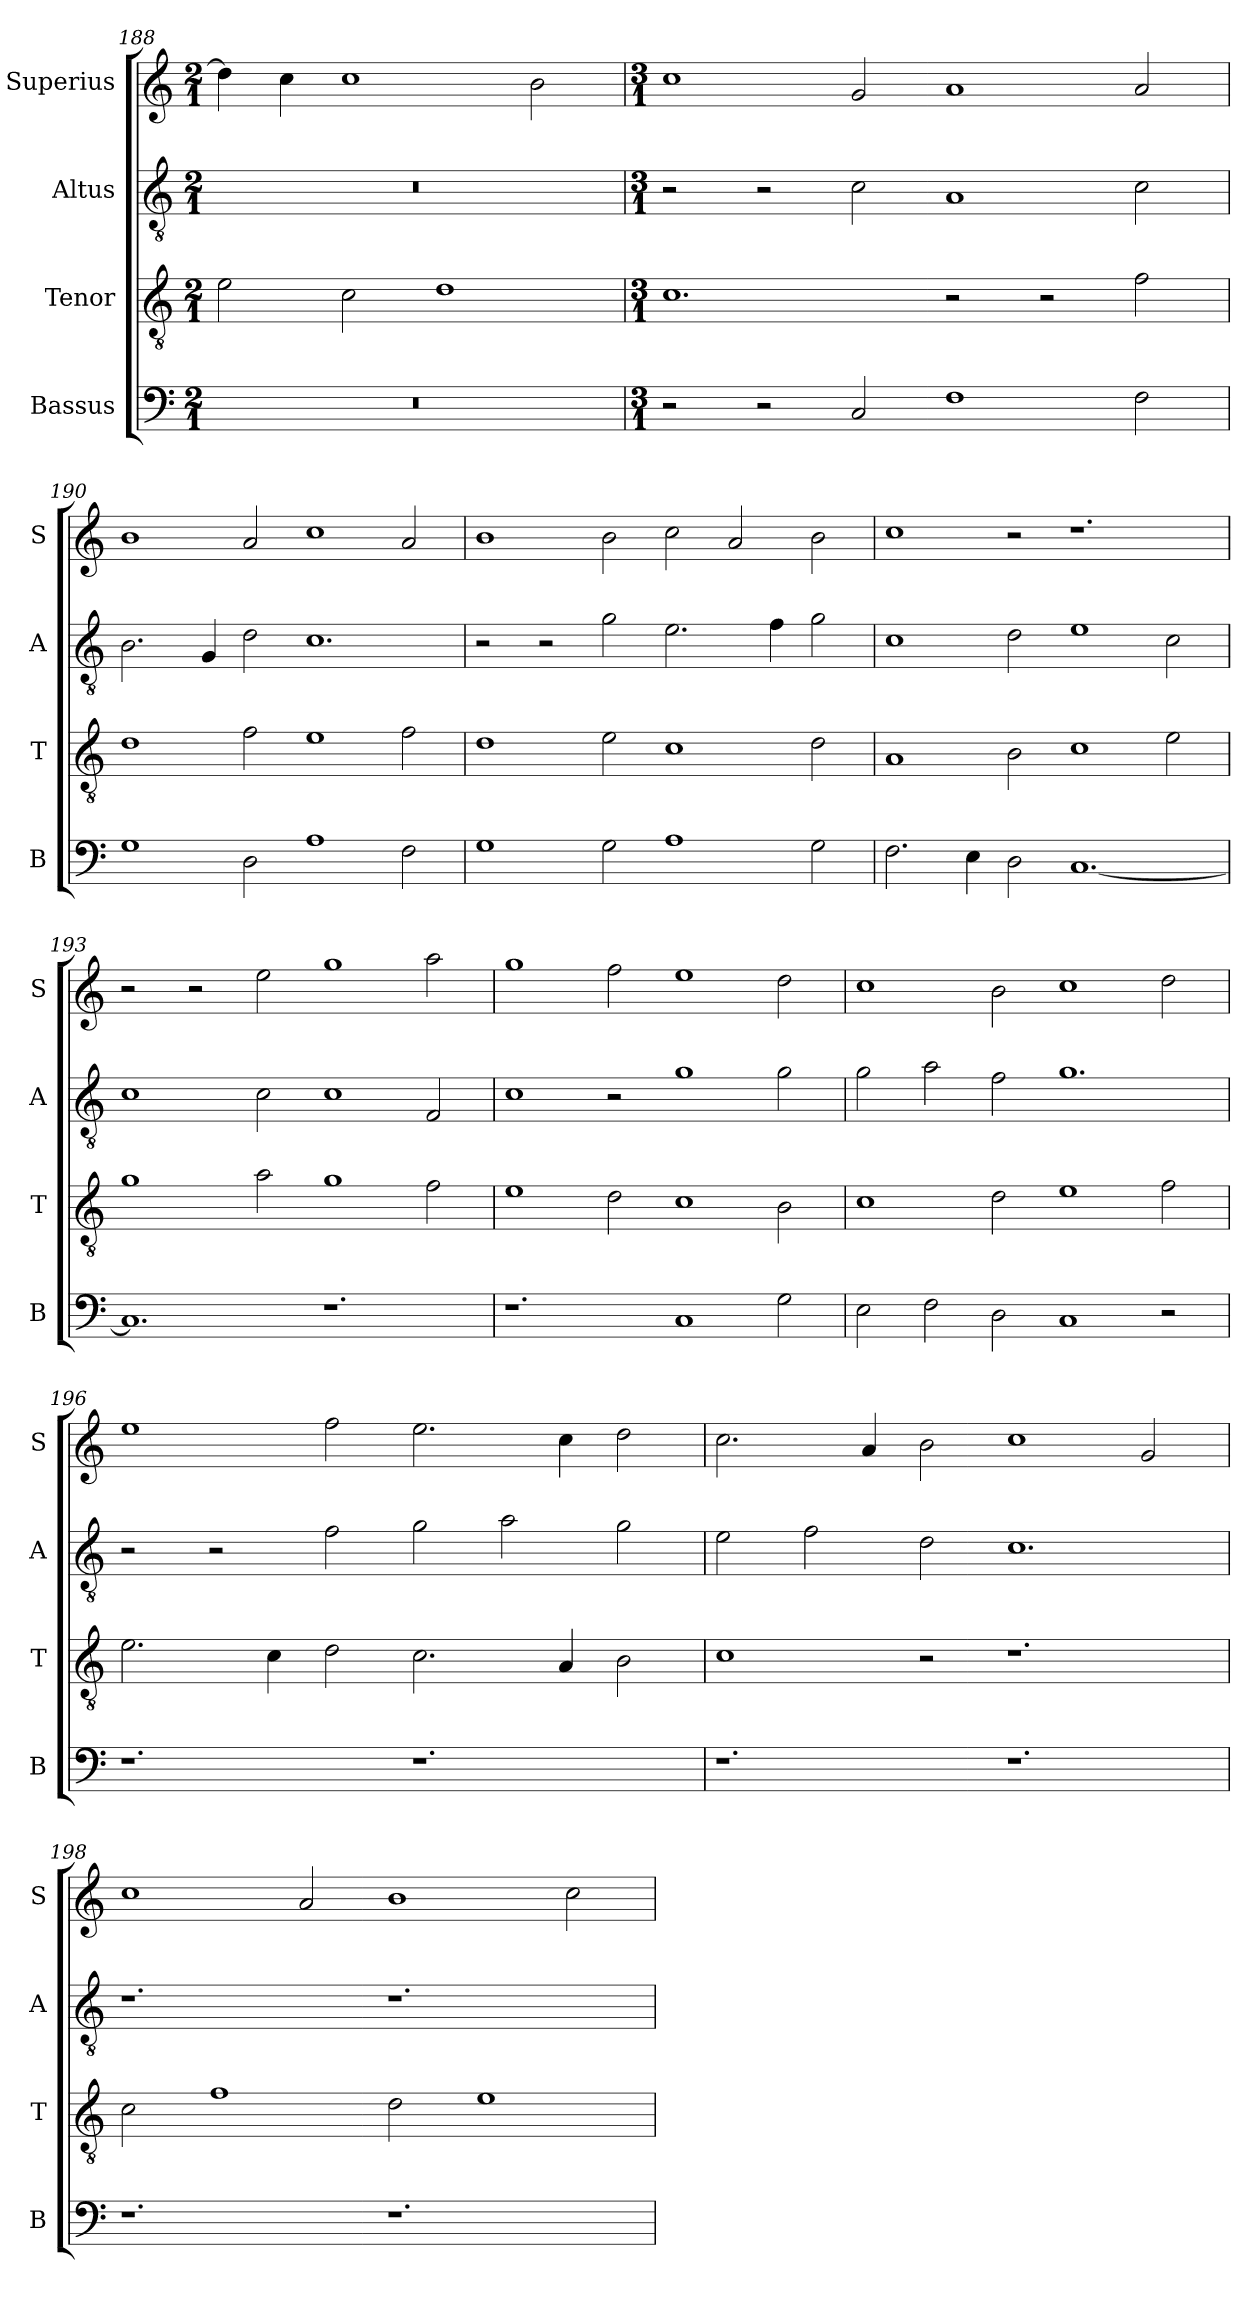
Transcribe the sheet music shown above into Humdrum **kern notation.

**kern	**kern	**kern	**kern
*part4	*part3	*part2	*part1
*staff4	*staff3	*staff2	*staff1
*I"Bassus	*I"Tenor	*I"Altus	*I"Superius
*I'B	*I'T	*I'A	*I'S
*clefF4	*clefGv2	*clefGv2	*clefG2
*k[]	*k[]	*k[]	*k[]
*M2/1	*M2/1	*M2/1	*M2/1
=188	=188	=188	=188
0r	2e\	0r	4dd\]
.	.	.	4cc\
.	2c\	.	1cc
.	1d	.	.
.	.	.	2b\
=189	=189	=189	=189
*M3/1	*M3/1	*M3/1	*M3/1
2r	1.c	2r	1cc
2r	.	2r	.
2C	.	2c	2g
1F	2r	1A	1a
.	2r	.	.
2F	2f	2c	2a
=190	=190	=190	=190
1G	1d	2.B	1b
.	.	4G/	.
2D	2f	2d	2a
1A	1e	1.c	1cc
2F	2f	.	2a
=191	=191	=191	=191
1G	1d	2r	1b
.	.	2r	.
2G	2e	2g	2b
1A	1c	2.e	2cc
.	.	.	2a
.	.	4f\	.
2G	2d	2g	2b
=192	=192	=192	=192
2.F	1A	1c	1cc
4E\	.	.	.
2D	2B	2d	2r
[1.C	1c	1e	1.r
.	2e	2c	.
=193	=193	=193	=193
1.C]	1g	1c	2r
.	.	.	2r
.	2a	2c	2ee
1.r	1g	1c	1gg
.	2f	2F	2aa
=194	=194	=194	=194
1.r	1e	1c	1gg
.	2d	2r	2ff
1C	1c	1g	1ee
2G	2B	2g	2dd
=195	=195	=195	=195
2E	1c	2g	1cc
2F	.	2a	.
2D	2d	2f	2b
1C	1e	1.g	1cc
2r	2f	.	2dd
=196	=196	=196	=196
1.r	2.e	2r	1ee
.	.	2r	.
.	4c\	.	.
.	2d	2f	2ff
1.r	2.c	2g	2.ee
.	.	2a	.
.	4A/	.	4cc\
.	2B	2g	2dd
=197	=197	=197	=197
1.r	1c	2e	2.cc
.	.	2f	.
.	.	.	4a/
.	2r	2d	2b
1.r	1.r	1.c	1cc
.	.	.	2g
=198	=198	=198	=198
1.r	2c	1.r	1cc
.	1f	.	.
.	.	.	2a
1.r	2d	1.r	1b
.	1e	.	.
.	.	.	2cc
=	=	=	=
*-	*-	*-	*-
